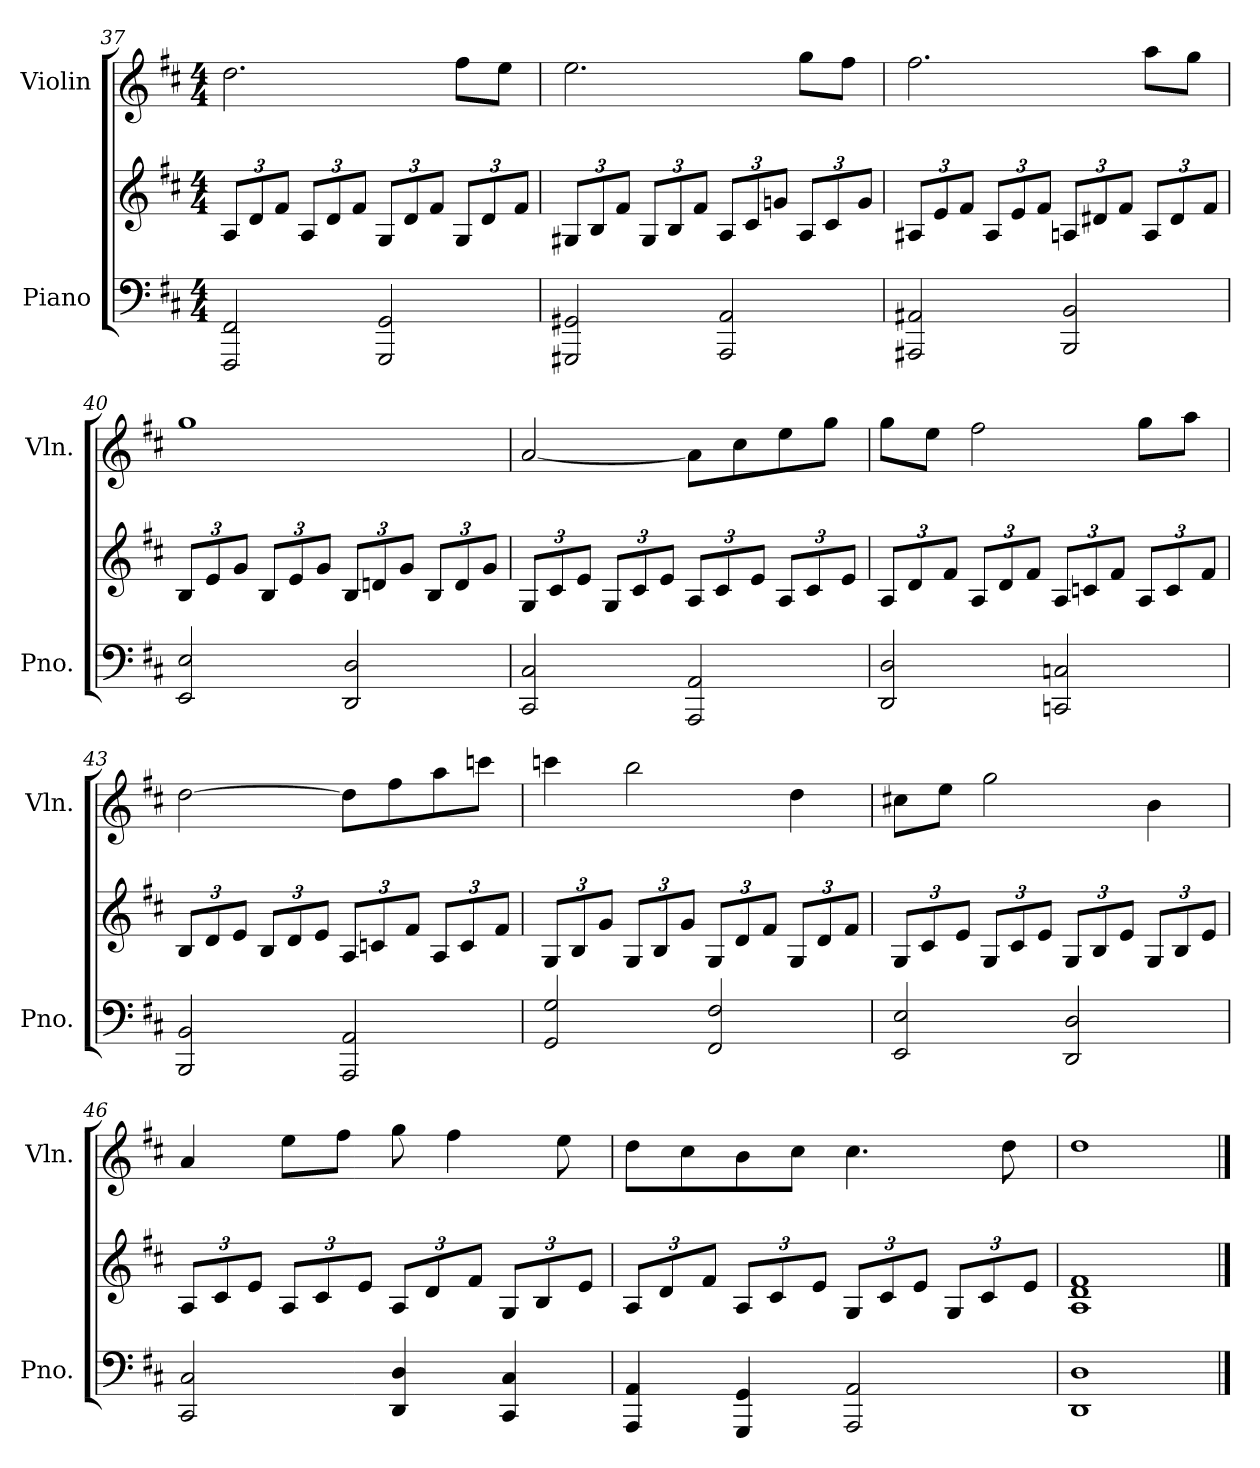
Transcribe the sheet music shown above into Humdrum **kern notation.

**kern	**kern	**kern
*part2	*part2	*part1
*staff3	*staff2	*staff1
*I"Piano	*	*I"Violin
*I'Pno.	*	*I'Vln.
!!LO:PB:g=z
*clefF4	*clefG2	*clefG2
*k[f#c#]	*k[f#c#]	*k[f#c#]
*D:	*D:	*D:
*M4/4	*M4/4	*M4/4
*	*Xbrackettup	*
=37	=37	=37
2FFF#/ 2FF#/	12A/L	2.dd\
.	12d/	.
.	12f#/J	.
.	12A/L	.
.	12d/	.
.	12f#/J	.
2GGG/ 2GG/	12G/L	.
.	12d/	.
.	12f#/J	.
.	12G/L	8ff#\L
.	12d/	.
.	.	8ee\J
.	12f#/J	.
=38	=38	=38
2GGG#X/ 2GG#X/	12G#X/L	2.ee\
.	12B/	.
.	12f#/J	.
.	12G#/L	.
.	12B/	.
.	12f#/J	.
2AAA/ 2AA/	12A/L	.
.	12c#/	.
.	12gn/J	.
.	12A/L	8gg\L
.	12c#/	.
.	.	8ff#\J
.	12g/J	.
=39	=39	=39
2AAA#X/ 2AA#X/	12A#X/L	2.ff#\
.	12e/	.
.	12f#/J	.
.	12A#/L	.
.	12e/	.
.	12f#/J	.
2BBB/ 2BB/	12An/L	.
.	12d#X/	.
.	12f#/J	.
.	12A/L	8aa\L
.	12d#/	.
.	.	8gg\J
.	12f#/J	.
!!LO:LB:g=z
=40	=40	=40
2EE/ 2E/	12B/L	1gg
.	12e/	.
.	12g/J	.
.	12B/L	.
.	12e/	.
.	12g/J	.
2DD/ 2D/	12B/L	.
.	12dn/	.
.	12g/J	.
.	12B/L	.
.	12d/	.
.	12g/J	.
=41	=41	=41
2CC#/ 2C#/	12G/L	[2a/
.	12c#/	.
.	12e/J	.
.	12G/L	.
.	12c#/	.
.	12e/J	.
2AAA/ 2AA/	12A/L	8a\L]
.	12c#/	.
.	.	8cc#\
.	12e/J	.
.	12A/L	8ee\
.	12c#/	.
.	.	8gg\J
.	12e/J	.
=42	=42	=42
2DD/ 2D/	12A/L	8gg\L
.	12d/	.
.	.	8ee\J
.	12f#/J	.
.	12A/L	2ff#\
.	12d/	.
.	12f#/J	.
2CCn/ 2Cn/	12A/L	.
.	12cn/	.
.	12f#/J	.
.	12A/L	8gg\L
.	12c/	.
.	.	8aa\J
.	12f#/J	.
!!LO:LB:g=z
=43	=43	=43
2BBB/ 2BB/	12B/L	[2dd\
.	12d/	.
.	12e/J	.
.	12B/L	.
.	12d/	.
.	12e/J	.
2AAA/ 2AA/	12A/L	8dd\L]
.	12cn/	.
.	.	8ff#\
.	12f#/J	.
.	12A/L	8aa\
.	12c/	.
.	.	8cccn\J
.	12f#/J	.
=44	=44	=44
2GG/ 2G/	12G/L	4cccn\
.	12B/	.
.	12g/J	.
.	12G/L	2bb\
.	12B/	.
.	12g/J	.
2FF#/ 2F#/	12G/L	.
.	12d/	.
.	12f#/J	.
.	12G/L	4dd\
.	12d/	.
.	12f#/J	.
=45	=45	=45
2EE/ 2E/	12G/L	8cc#X\L
.	12c#/	.
.	.	8ee\J
.	12e/J	.
.	12G/L	2gg\
.	12c#/	.
.	12e/J	.
2DD/ 2D/	12G/L	.
.	12B/	.
.	12e/J	.
.	12G/L	4b\
.	12B/	.
.	12e/J	.
!!LO:PB:g=z
=46	=46	=46
2CC#/ 2C#/	12A/L	4a/
.	12c#/	.
.	12e/J	.
.	12A/L	8ee\L
.	12c#/	.
.	.	8ff#\J
.	12e/J	.
4DD/ 4D/	12A/L	8gg\
.	12d/	.
.	.	4ff#\
.	12f#/J	.
4CC#/ 4C#/	12G/L	.
.	12B/	.
.	.	8ee\
.	12e/J	.
=47	=47	=47
4AAA/ 4AA/	12A/L	8dd\L
.	12d/	.
.	.	8cc#\
.	12f#/J	.
4GGG/ 4GG/	12A/L	8b\
.	12c#/	.
.	.	8cc#\J
.	12e/J	.
2AAA/ 2AA/	12G/L	4.cc#\
.	12c#/	.
.	12e/J	.
.	12G/L	.
.	12c#/	.
.	.	8dd\
.	12e/J	.
=48	=48	=48
1DD 1D	1A 1d 1f#	1dd
==	==	==
*-	*-	*-
